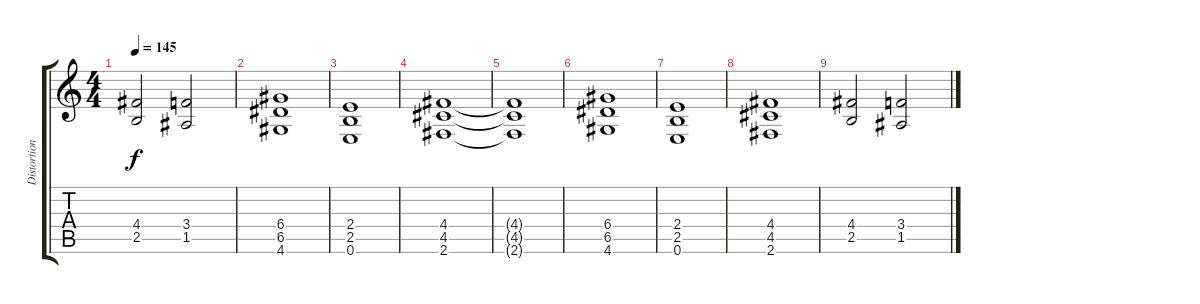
\track ("Distortion guitar" "Distortion") {instrument distortionguitar}
\staff {score tabs}
\tuning (E4 B3 G3 D3 A2 E2) {hide}
\ts (4 4)
\tempo 145
\clef g2
\ks c
(4.4 2.5).2{dy f} (3.4 1.5).2 |
(6.4 6.5 4.6).1 |
(2.4 2.5 0.6).1 |
(4.4 4.5 2.6).1 |
(4.4{t} 4.5{t} 2.6{t}).1 |
(6.4 6.5 4.6).1 |
(2.4 2.5 0.6).1 |
(4.4 4.5 2.6).1 |
(4.4 2.5).2 (3.4 1.5).2
